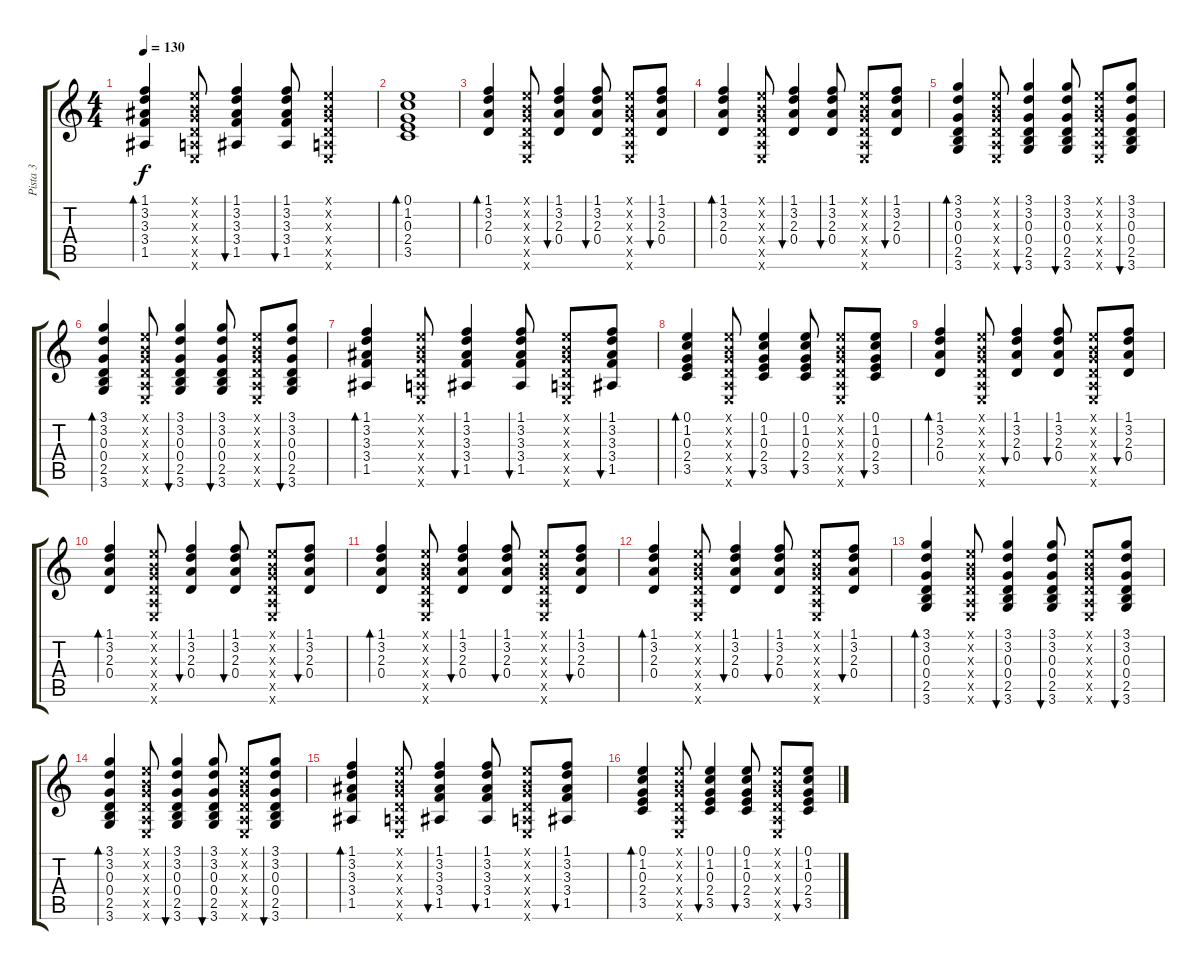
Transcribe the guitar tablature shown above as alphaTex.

\track ("Pista 3" "Pista 3") {instrument acousticguitarsteel}
\staff {score tabs}
\tuning (E4 B3 G3 D3 A2 E2) {hide}
\ts (4 4)
\tempo 130
\clef g2
\ks c
(1.1 3.2 3.3 3.4 1.5).4{bd 60 dy f} (0.1{x} 0.2{x} 0.3{x} 0.4{x} 0.5{x} 0.6{x}).8 (1.1 3.2 3.3 3.4 1.5).4{bu 60} (1.1 3.2 3.3 3.4 1.5).8{bu 60} (0.1{x} 0.2{x} 0.3{x} 0.4{x} 0.5{x} 0.6{x}).4 |
(0.1 1.2 0.3 2.4 3.5).1{bd 60} |
(1.1 3.2 2.3 0.4).4{bd 60 volume 13} (0.1{x} 0.2{x} 0.3{x} 0.4{x} 0.5{x} 0.6{x}).8 (1.1 3.2 2.3 0.4).4{bu 60} (1.1 3.2 2.3 0.4).8{bu 60} (0.1{x} 0.2{x} 0.3{x} 0.4{x} 0.5{x} 0.6{x}).8 (1.1 3.2 2.3 0.4).8{bu 60} |
(1.1 3.2 2.3 0.4).4{bd 60} (0.1{x} 0.2{x} 0.3{x} 0.4{x} 0.5{x} 0.6{x}).8 (1.1 3.2 2.3 0.4).4{bu 60} (1.1 3.2 2.3 0.4).8{bu 60} (0.1{x} 0.2{x} 0.3{x} 0.4{x} 0.5{x} 0.6{x}).8 (1.1 3.2 2.3 0.4).8{bu 60} |
(3.1 3.2 0.3 0.4 2.5 3.6).4{bd 60} (0.1{x} 0.2{x} 0.3{x} 0.4{x} 0.5{x} 0.6{x}).8 (3.1 3.2 0.3 0.4 2.5 3.6).4{bu 60} (3.1 3.2 0.3 0.4 2.5 3.6).8{bu 60} (0.1{x} 0.2{x} 0.3{x} 0.4{x} 0.5{x} 0.6{x}).8 (3.1 3.2 0.3 0.4 2.5 3.6).8{bu 60} |
(3.1 3.2 0.3 0.4 2.5 3.6).4{bd 60} (0.1{x} 0.2{x} 0.3{x} 0.4{x} 0.5{x} 0.6{x}).8 (3.1 3.2 0.3 0.4 2.5 3.6).4{bu 60} (3.1 3.2 0.3 0.4 2.5 3.6).8{bu 60} (0.1{x} 0.2{x} 0.3{x} 0.4{x} 0.5{x} 0.6{x}).8 (3.1 3.2 0.3 0.4 2.5 3.6).8{bu 60} |
(1.1 3.2 3.3 3.4 1.5).4{bd 60} (0.1{x} 0.2{x} 0.3{x} 0.4{x} 0.5{x} 0.6{x}).8 (1.1 3.2 3.3 3.4 1.5).4{bu 60} (1.1 3.2 3.3 3.4 1.5).8{bu 60} (0.1{x} 0.2{x} 0.3{x} 0.4{x} 0.5{x} 0.6{x}).8 (1.1 3.2 3.3 3.4 1.5).8{bu 60} |
(0.1 1.2 0.3 2.4 3.5).4{bd 60} (0.1{x} 0.2{x} 0.3{x} 0.4{x} 0.5{x} 0.6{x}).8 (0.1 1.2 0.3 2.4 3.5).4{bu 60} (0.1 1.2 0.3 2.4 3.5).8{bu 60} (0.1{x} 0.2{x} 0.3{x} 0.4{x} 0.5{x} 0.6{x}).8 (0.1 1.2 0.3 2.4 3.5).8{bu 60} |
(1.1 3.2 2.3 0.4).4{bd 60} (0.1{x} 0.2{x} 0.3{x} 0.4{x} 0.5{x} 0.6{x}).8 (1.1 3.2 2.3 0.4).4{bu 60} (1.1 3.2 2.3 0.4).8{bu 60} (0.1{x} 0.2{x} 0.3{x} 0.4{x} 0.5{x} 0.6{x}).8 (1.1 3.2 2.3 0.4).8{bu 60} |
(1.1 3.2 2.3 0.4).4{bd 60} (0.1{x} 0.2{x} 0.3{x} 0.4{x} 0.5{x} 0.6{x}).8 (1.1 3.2 2.3 0.4).4{bu 60} (1.1 3.2 2.3 0.4).8{bu 60} (0.1{x} 0.2{x} 0.3{x} 0.4{x} 0.5{x} 0.6{x}).8 (1.1 3.2 2.3 0.4).8{bu 60} |
(1.1 3.2 2.3 0.4).4{bd 60} (0.1{x} 0.2{x} 0.3{x} 0.4{x} 0.5{x} 0.6{x}).8 (1.1 3.2 2.3 0.4).4{bu 60} (1.1 3.2 2.3 0.4).8{bu 60} (0.1{x} 0.2{x} 0.3{x} 0.4{x} 0.5{x} 0.6{x}).8 (1.1 3.2 2.3 0.4).8{bu 60} |
(1.1 3.2 2.3 0.4).4{bd 60} (0.1{x} 0.2{x} 0.3{x} 0.4{x} 0.5{x} 0.6{x}).8 (1.1 3.2 2.3 0.4).4{bu 60} (1.1 3.2 2.3 0.4).8{bu 60} (0.1{x} 0.2{x} 0.3{x} 0.4{x} 0.5{x} 0.6{x}).8 (1.1 3.2 2.3 0.4).8{bu 60} |
(3.1 3.2 0.3 0.4 2.5 3.6).4{bd 60} (0.1{x} 0.2{x} 0.3{x} 0.4{x} 0.5{x} 0.6{x}).8 (3.1 3.2 0.3 0.4 2.5 3.6).4{bu 60} (3.1 3.2 0.3 0.4 2.5 3.6).8{bu 60} (0.1{x} 0.2{x} 0.3{x} 0.4{x} 0.5{x} 0.6{x}).8 (3.1 3.2 0.3 0.4 2.5 3.6).8{bu 60} |
(3.1 3.2 0.3 0.4 2.5 3.6).4{bd 60} (0.1{x} 0.2{x} 0.3{x} 0.4{x} 0.5{x} 0.6{x}).8 (3.1 3.2 0.3 0.4 2.5 3.6).4{bu 60} (3.1 3.2 0.3 0.4 2.5 3.6).8{bu 60} (0.1{x} 0.2{x} 0.3{x} 0.4{x} 0.5{x} 0.6{x}).8 (3.1 3.2 0.3 0.4 2.5 3.6).8{bu 60} |
(1.1 3.2 3.3 3.4 1.5).4{bd 60} (0.1{x} 0.2{x} 0.3{x} 0.4{x} 0.5{x} 0.6{x}).8 (1.1 3.2 3.3 3.4 1.5).4{bu 60} (1.1 3.2 3.3 3.4 1.5).8{bu 60} (0.1{x} 0.2{x} 0.3{x} 0.4{x} 0.5{x} 0.6{x}).8 (1.1 3.2 3.3 3.4 1.5).8{bu 60} |
(0.1 1.2 0.3 2.4 3.5).4{bd 60} (0.1{x} 0.2{x} 0.3{x} 0.4{x} 0.5{x} 0.6{x}).8 (0.1 1.2 0.3 2.4 3.5).4{bu 60} (0.1 1.2 0.3 2.4 3.5).8{bu 60} (0.1{x} 0.2{x} 0.3{x} 0.4{x} 0.5{x} 0.6{x}).8 (0.1 1.2 0.3 2.4 3.5).8{bu 60}
